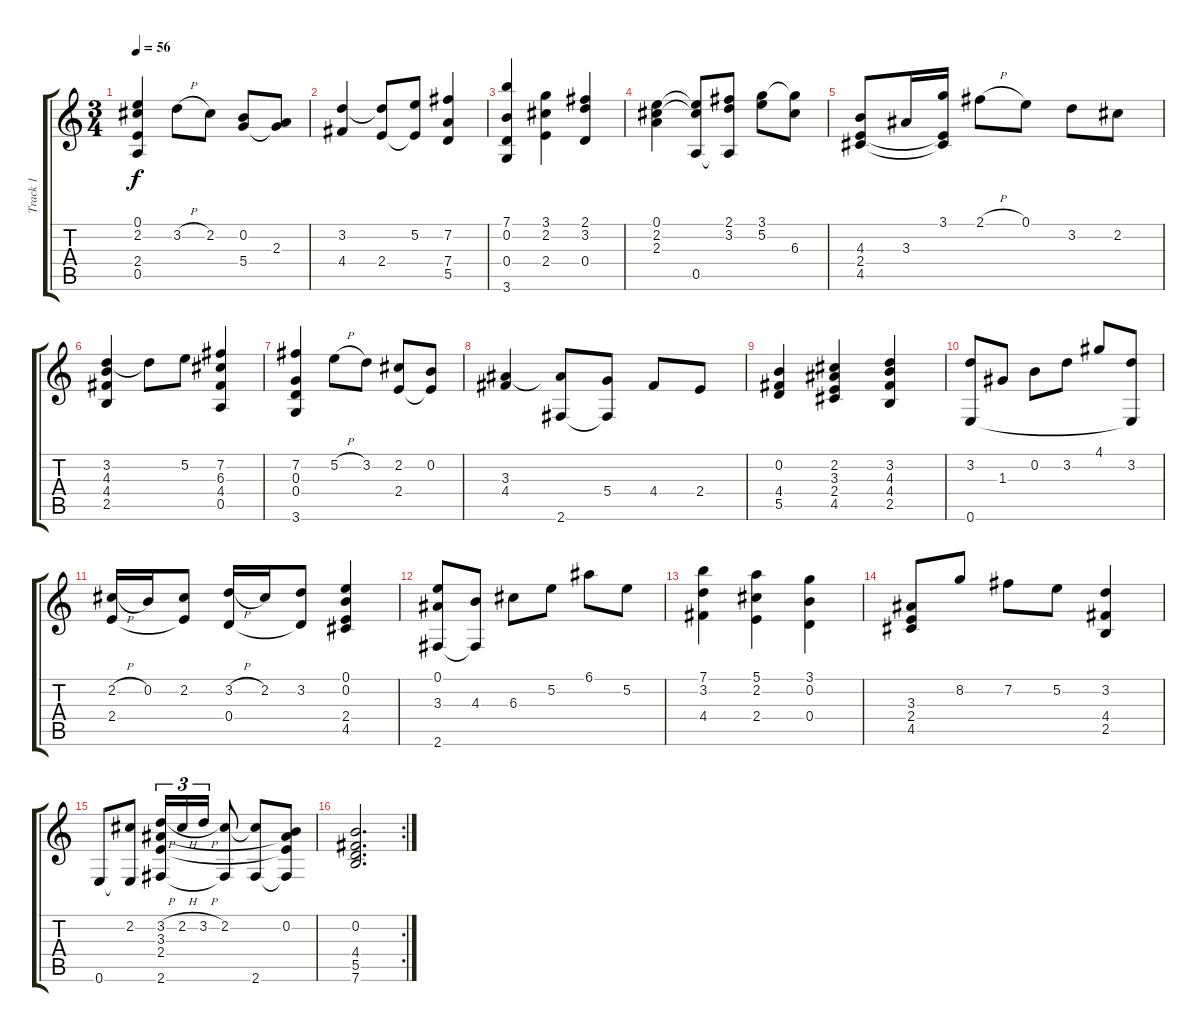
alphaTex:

\track ("Track 1" "Track 1") {instrument acousticguitarnylon}
\staff {score tabs}
\tuning (E4 B3 G3 D3 A2 E2) {hide}
\ts (3 4)
\tempo 56
\clef g2
\ks c
(0.1 2.2 2.4 0.5).4{dy f} 3.2{h}.8 2.2.8 (0.2 5.4).8 (2.3 5.4{t}).8 |
(3.2 4.4).4 (3.2{t} 2.4).8 (5.2 2.4{t}).8 (7.2 7.4 5.5).4 |
(7.1 0.2 0.4 3.6).4 (3.1 2.2 2.4).4 (2.1 3.2 0.4).4 |
(0.1 2.2 2.3).4 (0.1{t} 2.2{t} 0.5).8 (2.1 3.2 0.5{t}).8 (3.1 5.2).8 (3.1{t} 6.3).8 |
(4.3 2.4 4.5).8 3.3.16 (3.1 2.4{t} 4.5{t}).16 2.1{h}.8 0.1.8 3.2.8 2.2.8 |
(3.2 4.3 4.4 2.5).4 3.2{t}.8 5.2.8 (7.2 6.3 4.4 0.5).4 |
(7.2 0.3 0.4 3.6).4 5.2{h}.8 3.2.8 (2.2 2.4).8 (0.2 2.4{t}).8 |
(3.3 4.4).4 (3.3{t} 2.6).8 (5.4 2.6{t}).8 4.4.8 2.4.8 |
(0.2 4.4 5.5).4 (2.2 3.3 2.4 4.5).4 (3.2 4.3 4.4 2.5).4 |
(3.2 0.6).8 1.3.8 0.2.8 3.2.8 4.1.8 (3.2 0.6{t}).8 |
(2.2{h} 2.4).16 0.2.16 (2.2 2.4{t}).8 (3.2{h} 0.4).16 2.2.16 (3.2 0.4{t}).8 (0.1 0.2 2.4 4.5).4 |
(0.1 3.3 2.6).8 (4.3 2.6{t}).8 6.3.8 5.2.8 6.1.8 5.2.8 |
(7.1 3.2 4.4).4 (5.1 2.2 2.4).4 (3.1 0.2 0.4).4 |
(3.3 2.4 4.5).8 8.2.8 7.2.8 5.2.8 (3.2 4.4 2.5).4 |
0.6.8 (2.2 0.6{t}).8 (3.2{h} 3.3 2.4 2.6).16{tu (3 2)} 2.2{h}.16{tu (3 2)} 3.2{h}.16{tu (3 2)} (2.2 2.6{t}).8 (2.2{t} 2.6).8 (0.2 3.3{t} 2.4{t} 2.6{t}).8 |
\rc 2
(0.2 4.4 5.5 7.6).2{d}
